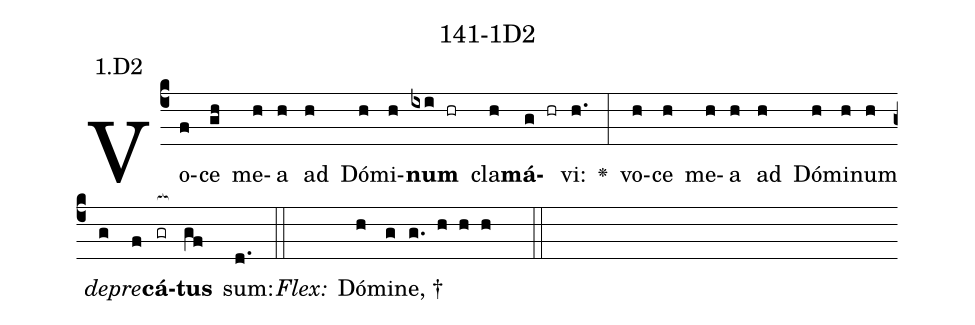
name: 141-1D2;
annotation: 1.D2;
%%
(c4)Vo(f)ce(gh) me(h)a(h) ad(h) Dó(h)mi(h)<b>num</b>(ixi hr) cla(h)<b>má</b>(g hr)vi:(h.) <v>\greheightstar</v>(:) vo(h)ce(h) me(h)a(h) ad(h) Dó(h)mi(h)num(h) <i>de</i>(g)<i>pre</i>(f)<b>cá</b>(gr[ocb:1{])<b>tus</b>(gf[ocb:0}]) sum:(d.) (::)
<i>Flex:</i>()  Dó(h)mi(g)ne, †(g. h h h  ::)

%E(h) u(h) o(g) u(f) a(gf) e.(d.) (::)
